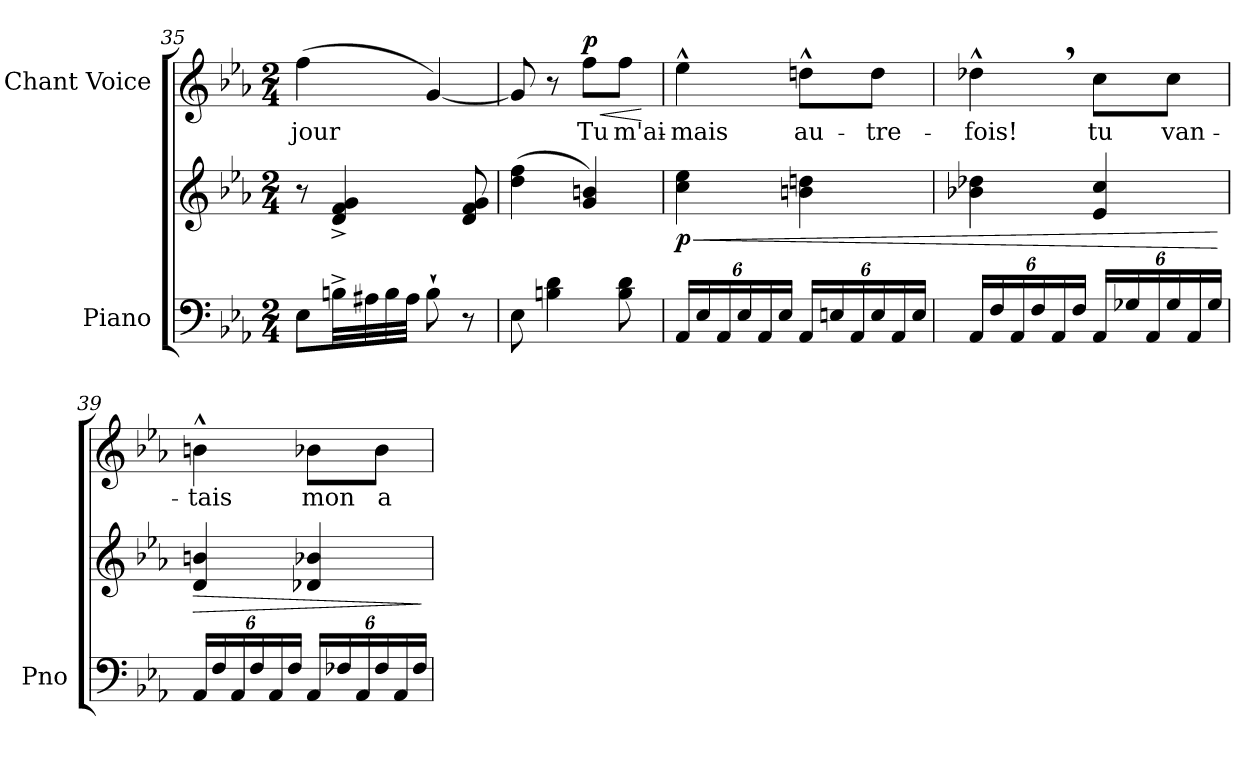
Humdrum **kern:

**kern	**kern	**dynam	**kern	**text	**dynam
*part2	*part2	*part2	*part1	*part1	*part1
*staff3	*staff2	*staff2/3	*staff1	*staff1	*staff1
*I"Piano	*	*	*I"Chant Voice	*	*
*I'Pno	*	*	*	*	*
*clefF4	*clefG2	*	*clefG2	*	*
*k[b-e-a-]	*k[b-e-a-]	*	*k[b-e-a-]	*	*
*M2/4	*M2/4	*	*M2/4	*	*
=35	=35	=35	=35	=35	=35
8E-\L	8r	.	(4ff\	jour	.
32Bn^\LL	4d/^ 4f/^ 4g/^	.	.	.	.
32A#X\	.	.	.	.	.
32B\	.	.	.	.	.
32A#\JJJ	.	.	.	.	.
8B`\	.	.	[4g/)	.	.
8r	8d/ 8f/ 8g/	.	.	.	.
=36	=36	=36	=36	=36	=36
8E-\	(4dd\ 4ff\	.	8g/]	.	.
4Bn\ 4d\	.	.	8r	.	.
!	!	!	!	!	!LO:HP:b
!	!	!	!	!	!LO:DY:n=1:a
.	4g/ 4bn/)	.	8ff\L	Tu	< p
8B\ 8d\	.	.	8ff\J	m'ai-	.
.	.	.	.	.	[
=37	=37	=37	=37	=37	=37
!	!	!LO:HP:b	!	!	!
!	!	!LO:DY:n=1:b	!	!	!
24AA-/LL	4cc\ 4ee-\	< p	4ee-^^\	-mais	.
24E-/	.	.	.	.	.
24AA-/	.	.	.	.	.
24E-/	.	.	.	.	.
24AA-/	.	.	.	.	.
24E-/JJ	.	.	.	.	.
24AA-/LL	4bn\ 4ddn\	.	8ddn^^\L	au-	.
24En/	.	.	.	.	.
24AA-/	.	.	.	.	.
24E/	.	.	8dd\J	-tre-	.
24AA-/	.	.	.	.	.
24E/JJ	.	.	.	.	.
=38	=38	=38	=38	=38	=38
24AA-/LL	4b-X\ 4dd-X\	.	4dd-X^^,\	-fois!	.
24F/	.	.	.	.	.
24AA-/	.	.	.	.	.
24F/	.	.	.	.	.
24AA-/	.	.	.	.	.
24F/JJ	.	.	.	.	.
24AA-/LL	4e-/ 4cc/	.	8cc\L	tu	.
24G-X/	.	.	.	.	.
24AA-/	.	.	.	.	.
24G-/	.	.	8cc\J	van-	.
24AA-/	.	.	.	.	.
24G-/JJ	.	.	.	.	.
.	.	[	.	.	.
=39	=39	=39	=39	=39	=39
!	!	!LO:HP:b	!	!	!
24AA-/LL	4d/ 4bn/	>	4bn^^\	-tais	.
24F/	.	.	.	.	.
24AA-/	.	.	.	.	.
24F/	.	.	.	.	.
24AA-/	.	.	.	.	.
24F/JJ	.	.	.	.	.
24AA-/LL	4d-X/ 4b-X/	.	8b-X\L	mon	.
24F-X/	.	.	.	.	.
24AA-/	.	.	.	.	.
24F-/	.	.	8b-\J	a	.
24AA-/	.	.	.	.	.
24F-/JJ	.	.	.	.	.
.	.	]	.	.	.
=	=	=	=	=	=
*-	*-	*-	*-	*-	*-
